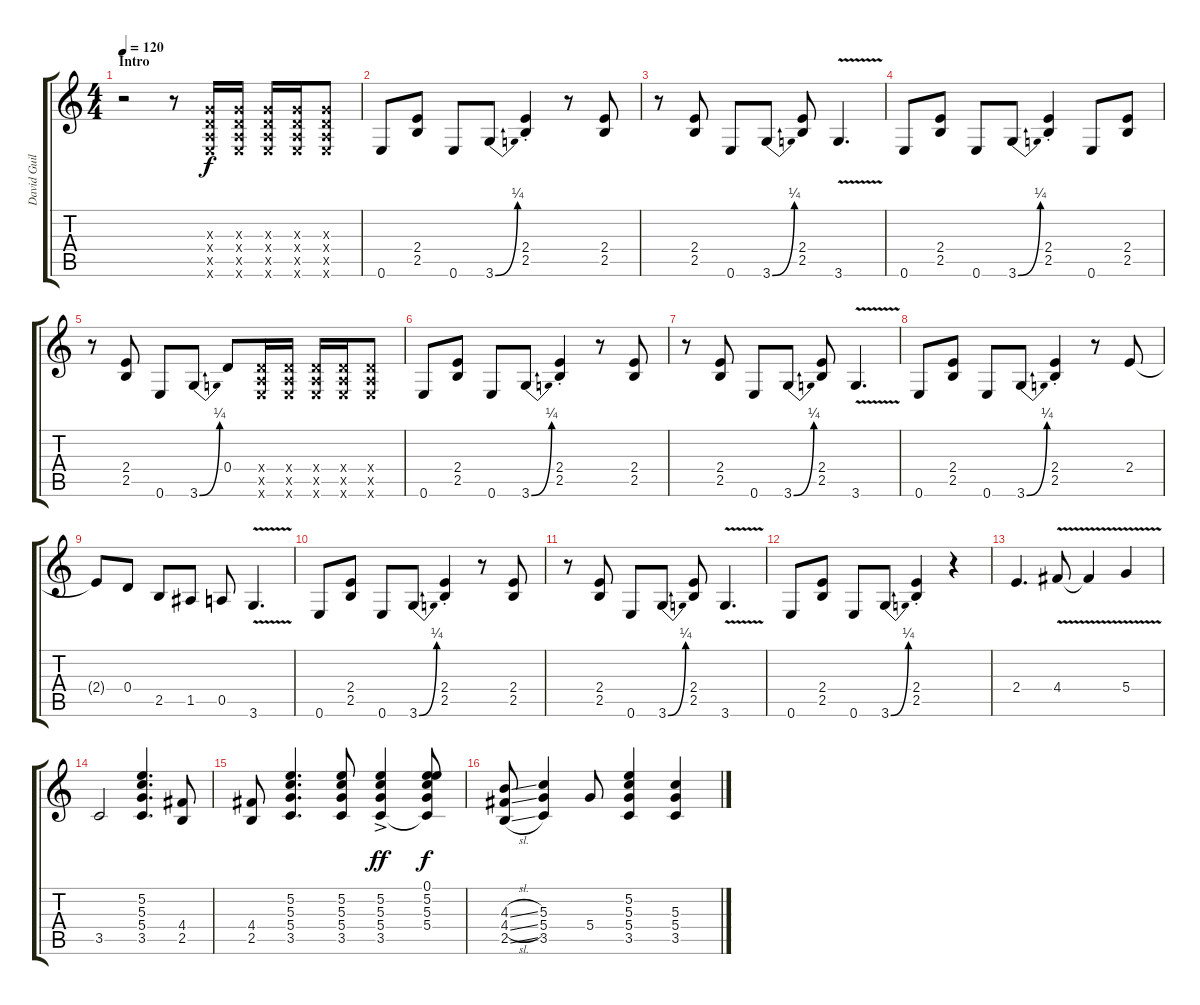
\track ("David Guilmour" "David Guil") {instrument electricguitarjazz}
\staff {score tabs}
\tuning (E4 B3 G3 D3 A2 E2) {hide}
\ts (4 4)
\section ("" "Intro")
\tempo 120
\clef g2
\ks c
r.2{dy f instrument electricguitarjazz} r.8 (0.3{x} 0.4{x} 0.5{x} 0.6{x}).16 (0.3{x} 0.4{x} 0.5{x} 0.6{x}).16 (0.3{x} 0.4{x} 0.5{x} 0.6{x}).16 (0.3{x} 0.4{x} 0.5{x} 0.6{x}).16 (0.3{x} 0.4{x} 0.5{x} 0.6{x}).8 |
0.6.8 (2.4 2.5).8 0.6.8 3.6{be (bend 0 0 60 1)}.8 (2.4{st} 2.5{st}).4 r.8 (2.4 2.5).8 |
r.8 (2.4 2.5).8 0.6.8 3.6{be (bend 0 0 60 1)}.8 (2.4 2.5).8 3.6{v}.4{d} |
0.6.8 (2.4 2.5).8 0.6.8 3.6{be (bend 0 0 60 1)}.8 (2.4{st} 2.5{st}).4 0.6.8 (2.4 2.5).8 |
r.8 (2.4 2.5).8 0.6.8 3.6{be (bend 0 0 60 1)}.8 0.4.8 (0.4{x} 0.5{x} 0.6{x}).16 (0.4{x} 0.5{x} 0.6{x}).16 (0.4{x} 0.5{x} 0.6{x}).16 (0.4{x} 0.5{x} 0.6{x}).16 (0.4{x} 0.5{x} 0.6{x}).8 |
0.6.8 (2.4 2.5).8 0.6.8 3.6{be (bend 0 0 60 1)}.8 (2.4{st} 2.5{st}).4 r.8 (2.4 2.5).8 |
r.8 (2.4 2.5).8 0.6.8 3.6{be (bend 0 0 60 1)}.8 (2.4 2.5).8 3.6{v}.4{d} |
0.6.8 (2.4 2.5).8 0.6.8 3.6{be (bend 0 0 60 1)}.8 (2.4{st} 2.5{st}).4 r.8 2.4.8 |
2.4{t}.8 0.4.8 2.5.8 1.5.8 0.5.8 3.6{v}.4{d} |
0.6.8 (2.4 2.5).8 0.6.8 3.6{be (bend 0 0 60 1)}.8 (2.4{st} 2.5{st}).4 r.8 (2.4 2.5).8 |
r.8 (2.4 2.5).8 0.6.8 3.6{be (bend 0 0 60 1)}.8 (2.4 2.5).8 3.6{v}.4{d} |
0.6.8 (2.4 2.5).8 0.6.8 3.6{be (bend 0 0 60 1)}.8 (2.4{st} 2.5{st}).4 r.4 |
2.4.4{d} 4.4{v}.8 4.4{t}.4 5.4{v}.4 |
3.5.2 (5.2 5.3 5.4 3.5).4{d} (4.4 2.5).8 |
(4.4 2.5).8 (5.2 5.3 5.4 3.5).4{d} (5.2 5.3 5.4 3.5).8 (5.2{ac} 5.3{ac} 5.4{ac} 3.5{ac}).4{dy ff} (0.1 5.2 5.3 5.4 3.5{t}).8{dy f} |
(4.3{sl} 4.4{sl} 2.5{sl}).8 (5.3 5.4 3.5).4 5.4.8 (5.2 5.3 5.4 3.5).4 (5.3 5.4 3.5).4
